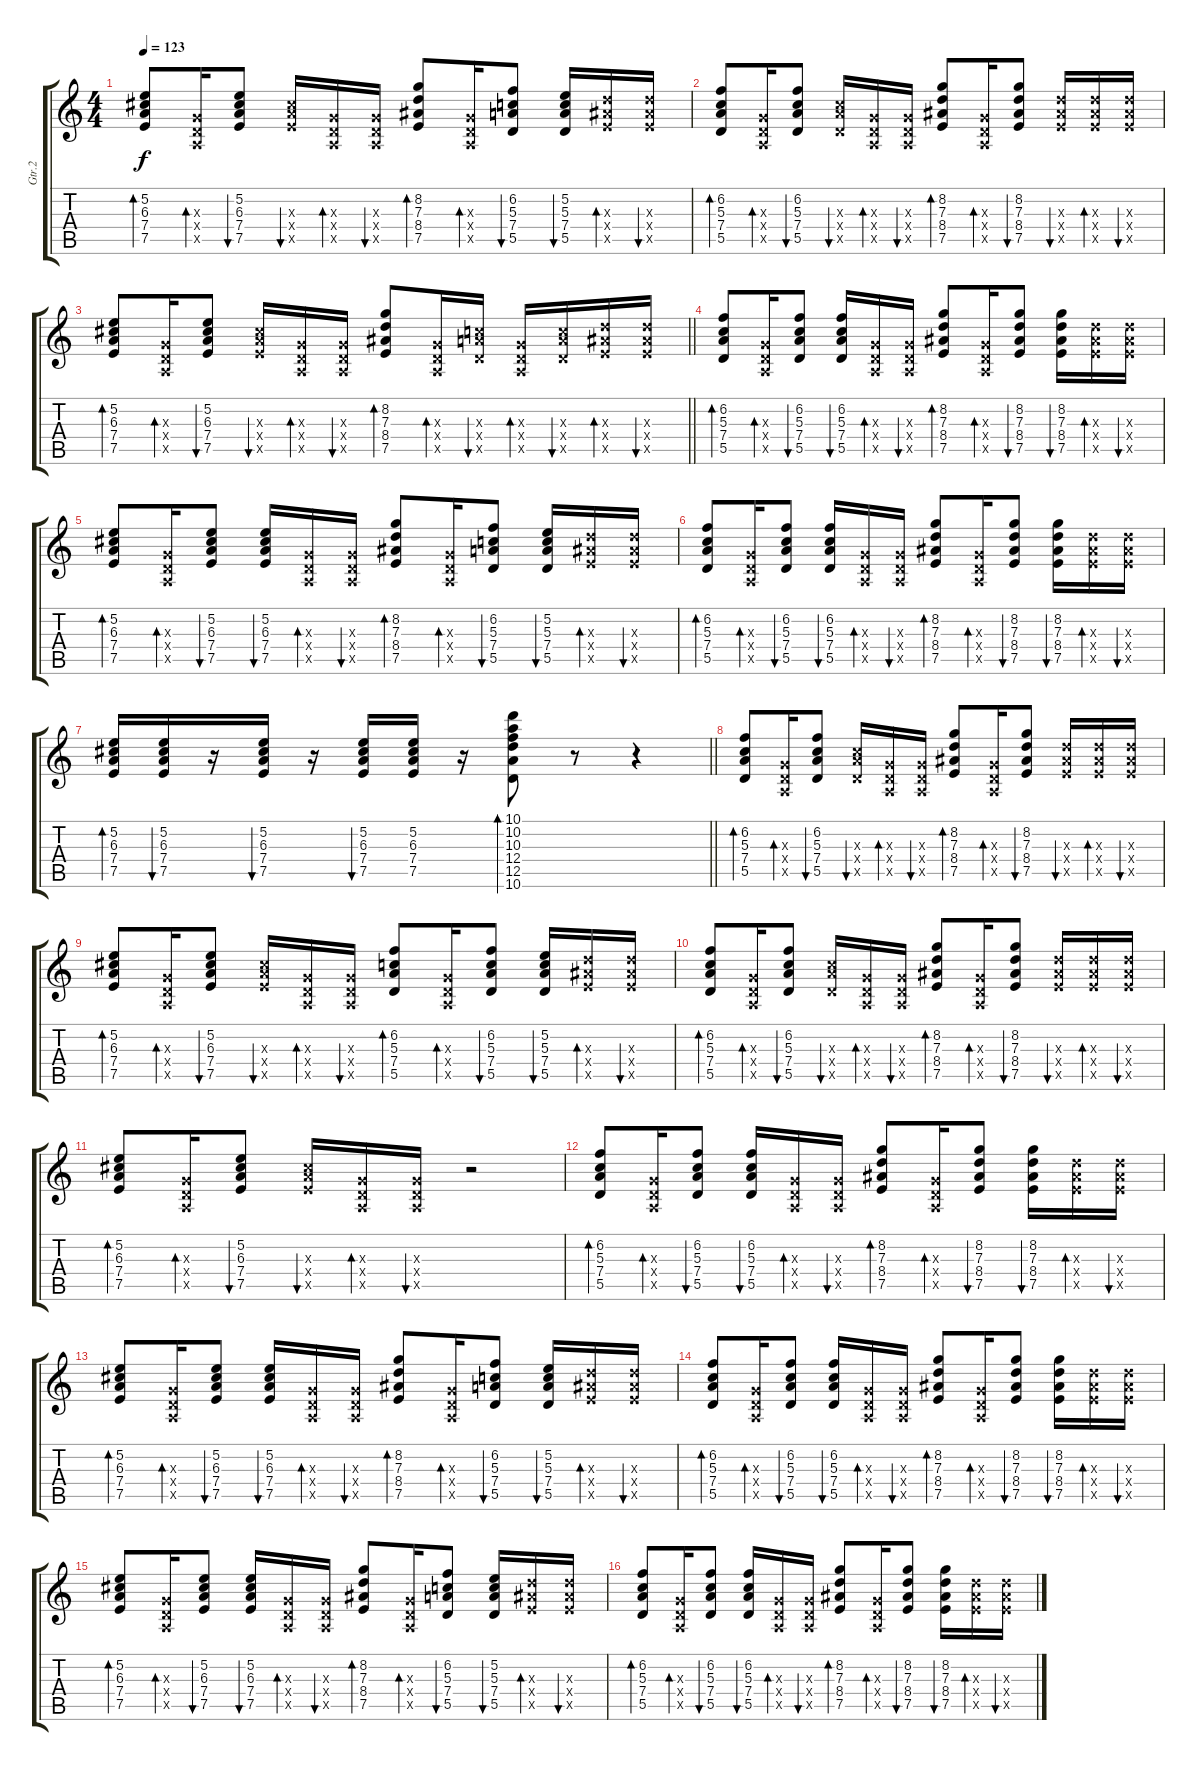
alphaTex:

\track ("Gtr.2" "Gtr.2") {instrument acousticguitarsteel}
\staff {score tabs}
\tuning (E4 B3 G3 D3 A2 E2) {hide}
\ts (4 4)
\tempo 123
\clef g2
\ks c
(5.2 6.3 7.4 7.5).8{bd 30 dy f} (0.3{x} 0.4{x} 0.5{x}).16{bd 30} (5.2 6.3 7.4 7.5).8{bu 30} (6.3{x} 7.4{x} 7.5{x}).16{bu 30} (0.3{x} 0.4{x} 0.5{x}).16{bd 30} (0.3{x} 0.4{x} 0.5{x}).16{bu 30} (8.2 7.3 8.4 7.5).8{bd 30} (0.3{x} 0.4{x} 0.5{x}).16{bd 30} (6.2 5.3 7.4 5.5).8{bu 30} (5.2 5.3 7.4 5.5).16{bu 30} (7.3{x} 8.4{x} 7.5{x}).16{bd 30} (7.3{x} 8.4{x} 7.5{x}).16{bu 30} |
(6.2 5.3 7.4 5.5).8{bd 30} (0.3{x} 0.4{x} 0.5{x}).16{bd 30} (6.2 5.3 7.4 5.5).8{bu 30} (5.3{x} 7.4{x} 5.5{x}).16{bu 30} (0.3{x} 0.4{x} 0.5{x}).16{bd 30} (0.3{x} 0.4{x} 0.5{x}).16{bu 30} (8.2 7.3 8.4 7.5).8{bd 30} (0.3{x} 0.4{x} 0.5{x}).16{bd 30} (8.2 7.3 8.4 7.5).8{bu 30} (7.3{x} 8.4{x} 7.5{x}).16{bu 30} (7.3{x} 8.4{x} 7.5{x}).16{bd 30} (7.3{x} 8.4{x} 7.5{x}).16{bu 30} |
\barLineRight lightlight
(5.2 6.3 7.4 7.5).8{bd 30} (0.3{x} 0.4{x} 0.5{x}).16{bd 30} (5.2 6.3 7.4 7.5).8{bu 30} (6.3{x} 7.4{x} 7.5{x}).16{bu 30} (0.3{x} 0.4{x} 0.5{x}).16{bd 30} (0.3{x} 0.4{x} 0.5{x}).16{bu 30} (8.2 7.3 8.4 7.5).8{bd 30} (0.3{x} 0.4{x} 0.5{x}).16{bd 30} (5.3{x} 7.4{x} 5.5{x}).16{bu 30} (0.3{x} 0.4{x} 0.5{x}).16{bd 30} (5.3{x} 7.4{x} 5.5{x}).16{bu 30} (7.3{x} 8.4{x} 7.5{x}).16{bd 30} (7.3{x} 8.4{x} 7.5{x}).16{bu 30} |
(6.2 5.3 7.4 5.5).8{bd 30} (0.3{x} 0.4{x} 0.5{x}).16{bd 30} (6.2 5.3 7.4 5.5).8{bu 30} (6.2 5.3 7.4 5.5).16{bu 30} (0.3{x} 0.4{x} 0.5{x}).16{bd 30} (0.3{x} 0.4{x} 0.5{x}).16{bu 30} (8.2 7.3 8.4 7.5).8{bd 30} (0.3{x} 0.4{x} 0.5{x}).16{bd 30} (8.2 7.3 8.4 7.5).8{bu 30} (8.2 7.3 8.4 7.5).16{bu 30} (7.3{x} 8.4{x} 7.5{x}).16{bd 30} (7.3{x} 8.4{x} 7.5{x}).16{bu 30} |
(5.2 6.3 7.4 7.5).8{bd 30} (0.3{x} 0.4{x} 0.5{x}).16{bd 30} (5.2 6.3 7.4 7.5).8{bu 30} (5.2 6.3 7.4 7.5).16{bu 30} (0.3{x} 0.4{x} 0.5{x}).16{bd 30} (0.3{x} 0.4{x} 0.5{x}).16{bu 30} (8.2 7.3 8.4 7.5).8{bd 30} (0.3{x} 0.4{x} 0.5{x}).16{bd 30} (6.2 5.3 7.4 5.5).8{bu 30} (5.2 5.3 7.4 5.5).16{bu 30} (7.3{x} 8.4{x} 7.5{x}).16{bd 30} (7.3{x} 8.4{x} 7.5{x}).16{bu 30} |
(6.2 5.3 7.4 5.5).8{bd 30} (0.3{x} 0.4{x} 0.5{x}).16{bd 30} (6.2 5.3 7.4 5.5).8{bu 30} (6.2 5.3 7.4 5.5).16{bu 30} (0.3{x} 0.4{x} 0.5{x}).16{bd 30} (0.3{x} 0.4{x} 0.5{x}).16{bu 30} (8.2 7.3 8.4 7.5).8{bd 30} (0.3{x} 0.4{x} 0.5{x}).16{bd 30} (8.2 7.3 8.4 7.5).8{bu 30} (8.2 7.3 8.4 7.5).16{bu 30} (7.3{x} 8.4{x} 7.5{x}).16{bd 30} (7.3{x} 8.4{x} 7.5{x}).16{bu 30} |
\barLineRight lightlight
(5.2 6.3 7.4 7.5).16{bd 60} (5.2 6.3 7.4 7.5).16{bu 60} r.16 (5.2 6.3 7.4 7.5).16{bu 60} r.16 (5.2 6.3 7.4 7.5).16{bu 60} (5.2 6.3 7.4 7.5).16 r.16 (10.1 10.2 10.3 12.4 12.5 10.6).8{bd 60} r.8 r.4 |
(6.2 5.3 7.4 5.5).8{bd 30} (0.3{x} 0.4{x} 0.5{x}).16{bd 30} (6.2 5.3 7.4 5.5).8{bu 30} (5.3{x} 7.4{x} 5.5{x}).16{bu 30} (0.3{x} 0.4{x} 0.5{x}).16{bd 30} (0.3{x} 0.4{x} 0.5{x}).16{bu 30} (8.2 7.3 8.4 7.5).8{bd 30} (0.3{x} 0.4{x} 0.5{x}).16{bd 30} (8.2 7.3 8.4 7.5).8{bu 30} (7.3{x} 8.4{x} 7.5{x}).16{bu 30} (7.3{x} 8.4{x} 7.5{x}).16{bd 30} (7.3{x} 8.4{x} 7.5{x}).16{bu 30} |
(5.2 6.3 7.4 7.5).8{bd 30} (0.3{x} 0.4{x} 0.5{x}).16{bd 30} (5.2 6.3 7.4 7.5).8{bu 30} (6.3{x} 7.4{x} 7.5{x}).16{bu 30} (0.3{x} 0.4{x} 0.5{x}).16{bd 30} (0.3{x} 0.4{x} 0.5{x}).16{bu 30} (6.2 5.3 7.4 5.5).8{bd 30} (0.3{x} 0.4{x} 0.5{x}).16{bd 30} (6.2 5.3 7.4 5.5).8{bu 30} (5.2 5.3 7.4 5.5).16{bu 30} (7.3{x} 8.4{x} 7.5{x}).16{bd 30} (7.3{x} 8.4{x} 7.5{x}).16{bu 30} |
(6.2 5.3 7.4 5.5).8{bd 30} (0.3{x} 0.4{x} 0.5{x}).16{bd 30} (6.2 5.3 7.4 5.5).8{bu 30} (5.3{x} 7.4{x} 5.5{x}).16{bu 30} (0.3{x} 0.4{x} 0.5{x}).16{bd 30} (0.3{x} 0.4{x} 0.5{x}).16{bu 30} (8.2 7.3 8.4 7.5).8{bd 30} (0.3{x} 0.4{x} 0.5{x}).16{bd 30} (8.2 7.3 8.4 7.5).8{bu 30} (7.3{x} 8.4{x} 7.5{x}).16{bu 30} (7.3{x} 8.4{x} 7.5{x}).16{bd 30} (7.3{x} 8.4{x} 7.5{x}).16{bu 30} |
(5.2 6.3 7.4 7.5).8{bd 30} (0.3{x} 0.4{x} 0.5{x}).16{bd 30} (5.2 6.3 7.4 7.5).8{bu 30} (6.3{x} 7.4{x} 7.5{x}).16{bu 30} (0.3{x} 0.4{x} 0.5{x}).16{bd 30} (0.3{x} 0.4{x} 0.5{x}).16{bu 30} r.2 |
(6.2 5.3 7.4 5.5).8{bd 30} (0.3{x} 0.4{x} 0.5{x}).16{bd 30} (6.2 5.3 7.4 5.5).8{bu 30} (6.2 5.3 7.4 5.5).16{bu 30} (0.3{x} 0.4{x} 0.5{x}).16{bd 30} (0.3{x} 0.4{x} 0.5{x}).16{bu 30} (8.2 7.3 8.4 7.5).8{bd 30} (0.3{x} 0.4{x} 0.5{x}).16{bd 30} (8.2 7.3 8.4 7.5).8{bu 30} (8.2 7.3 8.4 7.5).16{bu 30} (7.3{x} 8.4{x} 7.5{x}).16{bd 30} (7.3{x} 8.4{x} 7.5{x}).16{bu 30} |
(5.2 6.3 7.4 7.5).8{bd 30} (0.3{x} 0.4{x} 0.5{x}).16{bd 30} (5.2 6.3 7.4 7.5).8{bu 30} (5.2 6.3 7.4 7.5).16{bu 30} (0.3{x} 0.4{x} 0.5{x}).16{bd 30} (0.3{x} 0.4{x} 0.5{x}).16{bu 30} (8.2 7.3 8.4 7.5).8{bd 30} (0.3{x} 0.4{x} 0.5{x}).16{bd 30} (6.2 5.3 7.4 5.5).8{bu 30} (5.2 5.3 7.4 5.5).16{bu 30} (7.3{x} 8.4{x} 7.5{x}).16{bd 30} (7.3{x} 8.4{x} 7.5{x}).16{bu 30} |
(6.2 5.3 7.4 5.5).8{bd 30} (0.3{x} 0.4{x} 0.5{x}).16{bd 30} (6.2 5.3 7.4 5.5).8{bu 30} (6.2 5.3 7.4 5.5).16{bu 30} (0.3{x} 0.4{x} 0.5{x}).16{bd 30} (0.3{x} 0.4{x} 0.5{x}).16{bu 30} (8.2 7.3 8.4 7.5).8{bd 30} (0.3{x} 0.4{x} 0.5{x}).16{bd 30} (8.2 7.3 8.4 7.5).8{bu 30} (8.2 7.3 8.4 7.5).16{bu 30} (7.3{x} 8.4{x} 7.5{x}).16{bd 30} (7.3{x} 8.4{x} 7.5{x}).16{bu 30} |
(5.2 6.3 7.4 7.5).8{bd 30} (0.3{x} 0.4{x} 0.5{x}).16{bd 30} (5.2 6.3 7.4 7.5).8{bu 30} (5.2 6.3 7.4 7.5).16{bu 30} (0.3{x} 0.4{x} 0.5{x}).16{bd 30} (0.3{x} 0.4{x} 0.5{x}).16{bu 30} (8.2 7.3 8.4 7.5).8{bd 30} (0.3{x} 0.4{x} 0.5{x}).16{bd 30} (6.2 5.3 7.4 5.5).8{bu 30} (5.2 5.3 7.4 5.5).16{bu 30} (7.3{x} 8.4{x} 7.5{x}).16{bd 30} (7.3{x} 8.4{x} 7.5{x}).16{bu 30} |
(6.2 5.3 7.4 5.5).8{bd 30} (0.3{x} 0.4{x} 0.5{x}).16{bd 30} (6.2 5.3 7.4 5.5).8{bu 30} (6.2 5.3 7.4 5.5).16{bu 30} (0.3{x} 0.4{x} 0.5{x}).16{bd 30} (0.3{x} 0.4{x} 0.5{x}).16{bu 30} (8.2 7.3 8.4 7.5).8{bd 30} (0.3{x} 0.4{x} 0.5{x}).16{bd 30} (8.2 7.3 8.4 7.5).8{bu 30} (8.2 7.3 8.4 7.5).16{bu 30} (7.3{x} 8.4{x} 7.5{x}).16{bd 30} (7.3{x} 8.4{x} 7.5{x}).16{bu 30}
